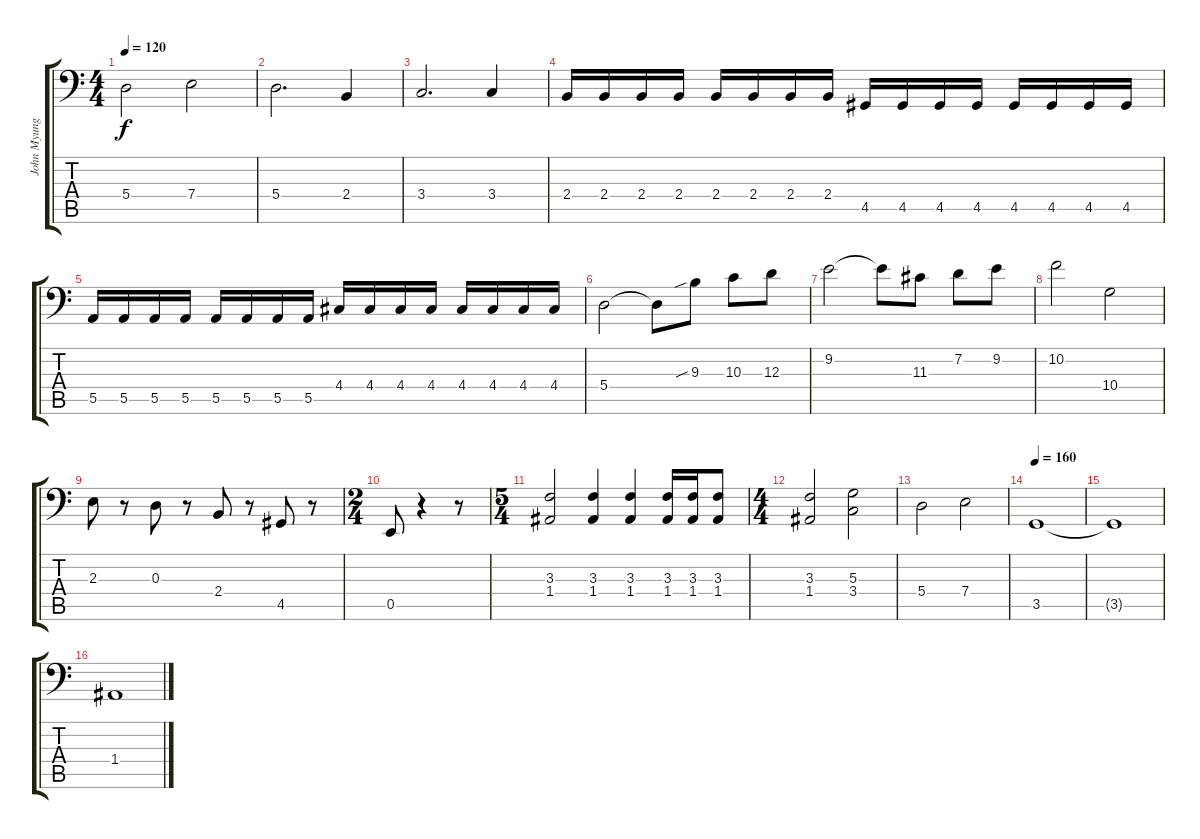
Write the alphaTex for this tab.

\track ("John Myung Bass" "John Myung") {instrument electricbasspick}
\staff {score tabs}
\tuning (C3 G2 D2 A1 E1 B0) {hide}
\ts (4 4)
\tempo 120
\clef f4
\ks c
5.4.2{dy f} 7.4.2 |
5.4.2{d} 2.4.4 |
3.4.2{d} 3.4.4 |
2.4.16 2.4.16 2.4.16 2.4.16 2.4.16 2.4.16 2.4.16 2.4.16 4.5.16 4.5.16 4.5.16 4.5.16 4.5.16 4.5.16 4.5.16 4.5.16 |
5.5.16 5.5.16 5.5.16 5.5.16 5.5.16 5.5.16 5.5.16 5.5.16 4.4.16 4.4.16 4.4.16 4.4.16 4.4.16 4.4.16 4.4.16 4.4.16 |
5.4.2{volume 13} 5.4{t}.8 9.3{sib}.8 10.3.8 12.3.8 |
9.2.2 9.2{t}.8 11.3.8 7.2.8 9.2.8 |
10.2.2 10.4.2 |
2.3.8{volume 10} r.8 0.3.8 r.8 2.4.8 r.8 4.5.8 r.8 |
\ts (2 4)
0.5.8 r.4 r.8 |
\ts (5 4)
(3.3 1.4).2 (3.3 1.4).4 (3.3 1.4).4 (3.3 1.4).16 (3.3 1.4).16 (3.3 1.4).8 |
\ts (4 4)
(3.3 1.4).2 (5.3 3.4).2 |
5.4.2 7.4.2 |
\tempo 160
3.5.1 |
3.5{t}.1 |
1.4.1
